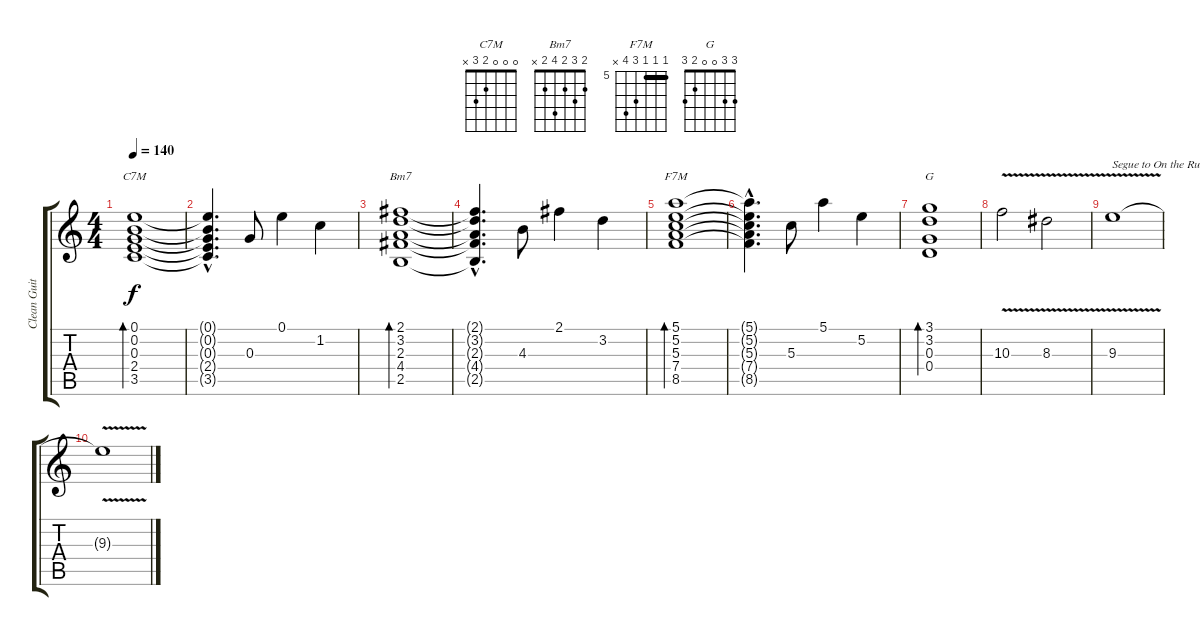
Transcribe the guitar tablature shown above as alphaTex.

\track ("Clean Guitar" "Clean Guit") {instrument electricguitarclean}
\staff {score tabs}
\tuning (E4 B3 G3 D3 A2 E2) {hide}
\chord ("C7M" 0 0 0 2 3 x)
\chord ("Bm7" 2 3 2 4 2 x)
\chord ("F7M" 5 5 5 7 8 x) {firstfret 5 barre 5}
\chord ("G" 3 3 0 0 2 3)
\ts (4 4)
\tempo 140
\clef g2
\ks c
(0.1 0.2 0.3 2.4 3.5).1{bd 480 ch "C7M" dy f} |
(0.1{hac t} 0.2{hac t} 0.3{hac t} 2.4{hac t} 3.5{hac t}).4{d} 0.3.8 0.1.4 1.2.4 |
(2.1 3.2 2.3 4.4 2.5).1{bd 480 ch "Bm7"} |
(2.1{hac t} 3.2{hac t} 2.3{hac t} 4.4{hac t} 2.5{hac t}).4{d} 4.3.8 2.1.4 3.2.4 |
(5.1 5.2 5.3 7.4 8.5).1{bd 480 ch "F7M"} |
(5.1{hac t} 5.2{hac t} 5.3{hac t} 7.4{hac t} 8.5{hac t}).4{d} 5.3.8 5.1.4 5.2.4 |
(3.1 3.2 0.3 0.4).1{bd 480 ch "G"} |
10.3{v}.2 8.3{v}.2 |
9.3{v}.1{txt "Segue to On the Run"} |
9.3{t}.1
